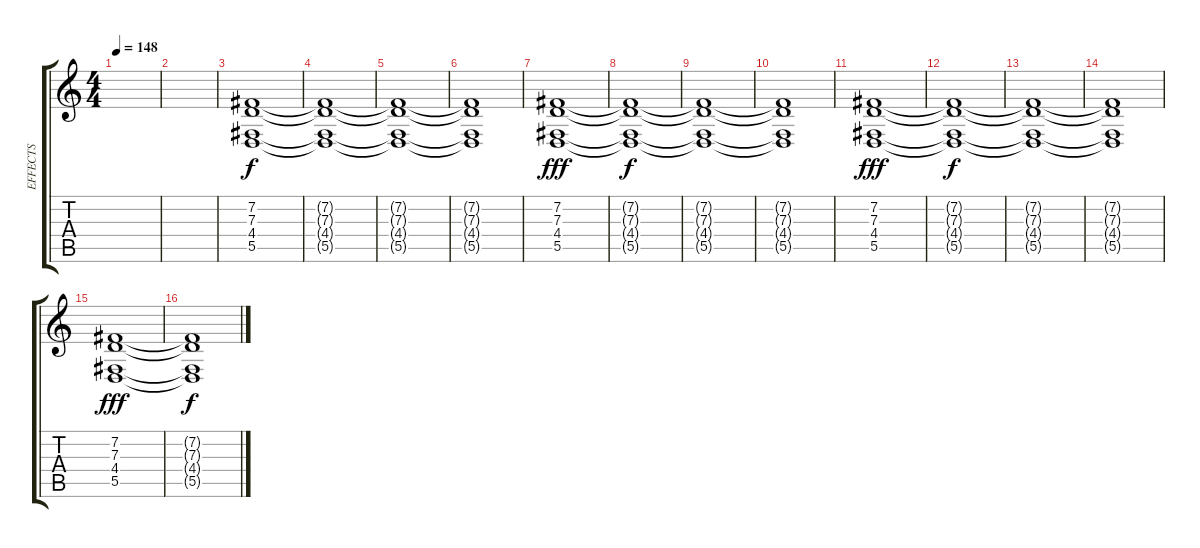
\track ("EFFECTS" "EFFECTS") {instrument fx6goblins}
\staff {score tabs}
\tuning (E4 B3 G3 D3 A2 E2) {hide}
\ts (4 4)
\tempo 148
\clef g2
\ks c
|
|
(7.2 7.3 4.4 5.5).1 |
(7.2{t} 7.3{t} 4.4{t} 5.5{t}).1{dy f} |
(7.2{t} 7.3{t} 4.4{t} 5.5{t}).1 |
(7.2{t} 7.3{t} 4.4{t} 5.5{t}).1 |
(7.2 7.3 4.4 5.5).1{dy fff} |
(7.2{t} 7.3{t} 4.4{t} 5.5{t}).1{dy f} |
(7.2{t} 7.3{t} 4.4{t} 5.5{t}).1 |
(7.2{t} 7.3{t} 4.4{t} 5.5{t}).1 |
(7.2 7.3 4.4 5.5).1{dy fff} |
(7.2{t} 7.3{t} 4.4{t} 5.5{t}).1{dy f} |
(7.2{t} 7.3{t} 4.4{t} 5.5{t}).1 |
(7.2{t} 7.3{t} 4.4{t} 5.5{t}).1 |
(7.2 7.3 4.4 5.5).1{dy fff} |
(7.2{t} 7.3{t} 4.4{t} 5.5{t}).1{dy f}
